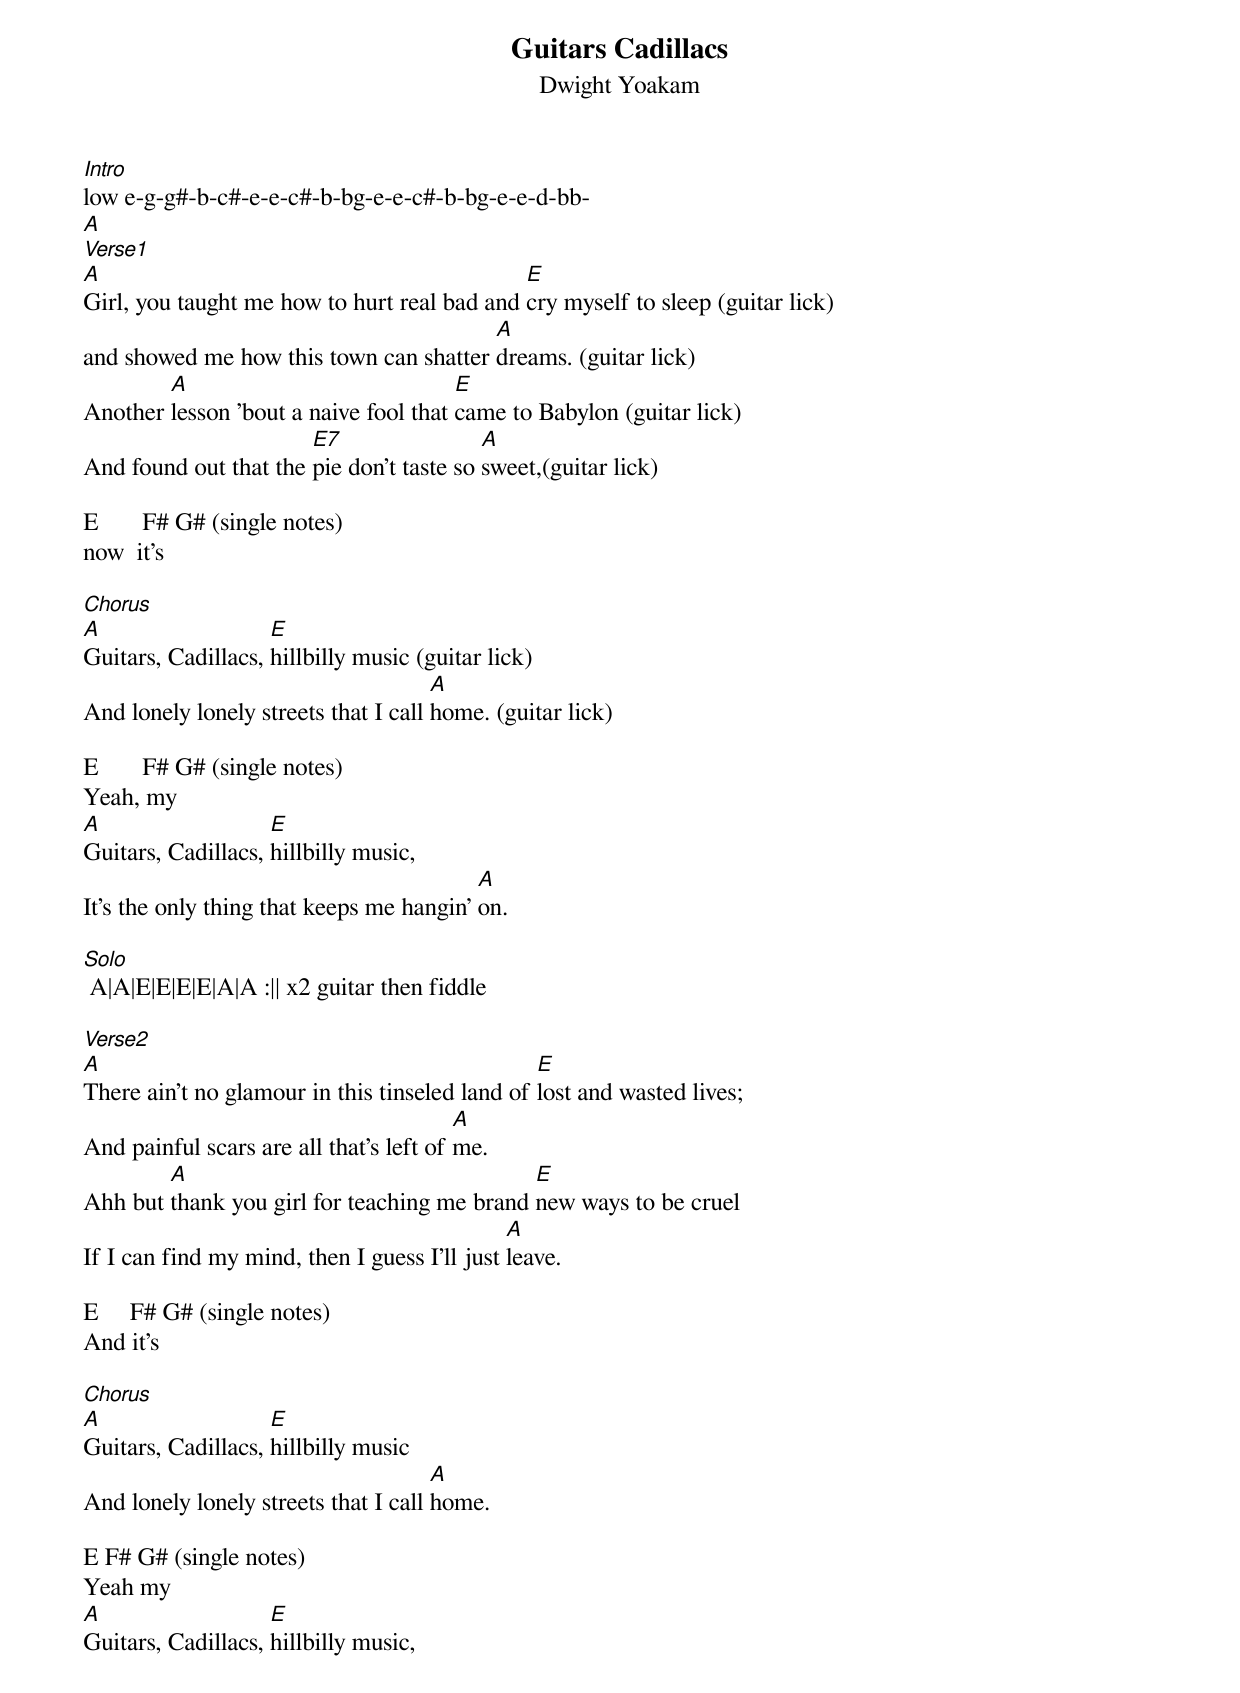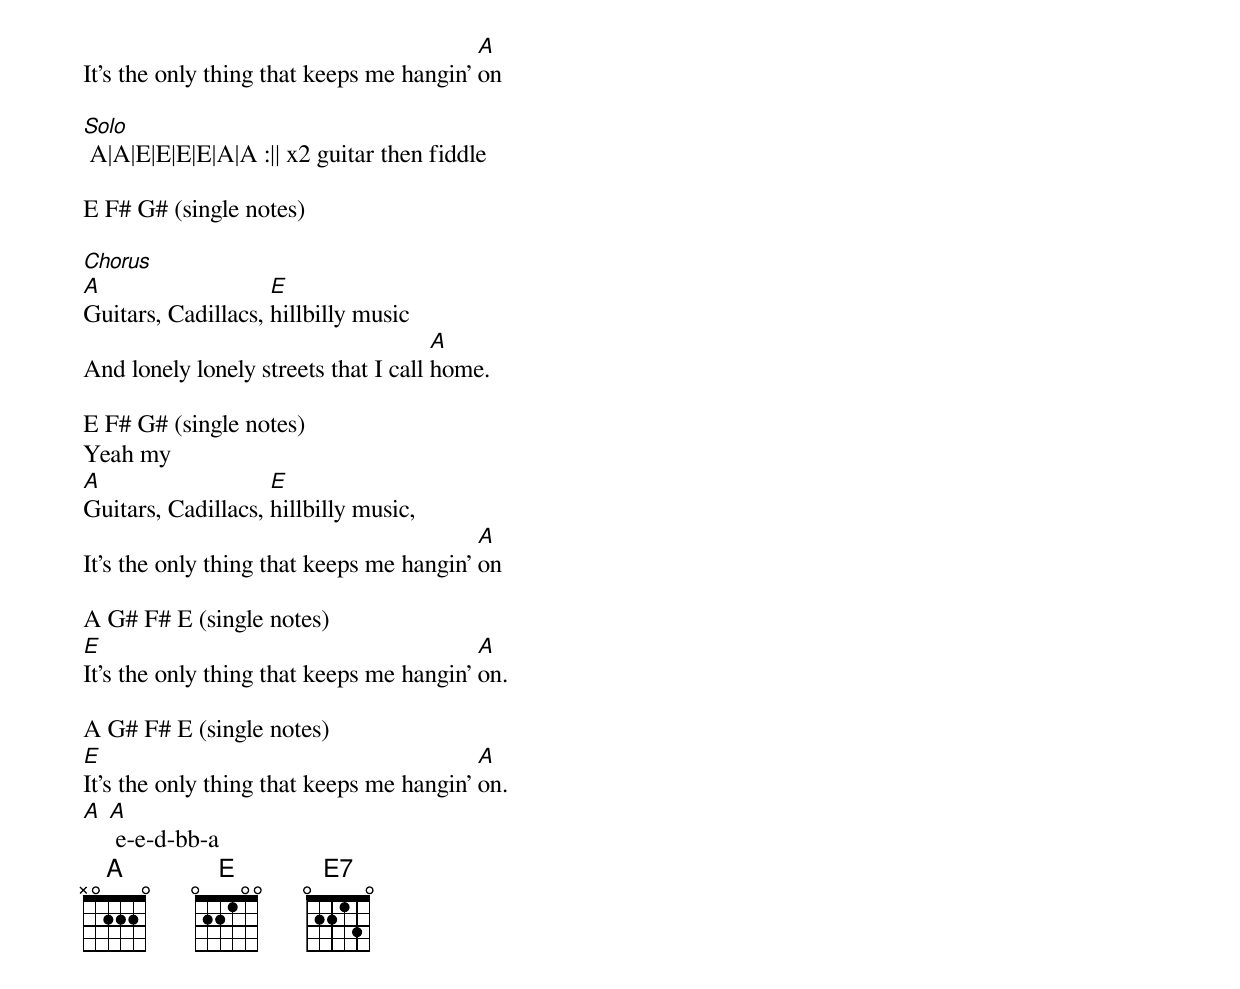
{title:Guitars Cadillacs}
{subtitle:Dwight Yoakam}

[Intro]
low e-g-g#-b-c#-e-e-c#-b-bg-e-e-c#-b-bg-e-e-d-bb-
[A]
[Verse1]
[A]Girl, you taught me how to hurt real bad and [E]cry myself to sleep (guitar lick)
and showed me how this town can shatter [A]dreams. (guitar lick)
Another [A]lesson 'bout a naive fool that [E]came to Babylon (guitar lick)
And found out that the [E7]pie don't taste so [A]sweet,(guitar lick)

E       F# G# (single notes)
now  it's

[Chorus]
[A]Guitars, Cadillacs, [E]hillbilly music (guitar lick)
And lonely lonely streets that I call [A]home. (guitar lick)

E       F# G# (single notes)
Yeah, my
[A]Guitars, Cadillacs, [E]hillbilly music,
It's the only thing that keeps me hangin' [A]on.

[Solo] A|A|E|E|E|E|A|A :|| x2 guitar then fiddle

[Verse2]
[A]There ain't no glamour in this tinseled land of [E]lost and wasted lives;
And painful scars are all that's left of [A]me.
Ahh but [A]thank you girl for teaching me brand [E]new ways to be cruel
If I can find my mind, then I guess I'll just [A]leave.

E     F# G# (single notes)
And it's

[Chorus]
[A]Guitars, Cadillacs, [E]hillbilly music
And lonely lonely streets that I call [A]home.

E F# G# (single notes)
Yeah my
[A]Guitars, Cadillacs, [E]hillbilly music,
It's the only thing that keeps me hangin' [A]on

[Solo] A|A|E|E|E|E|A|A :|| x2 guitar then fiddle

E F# G# (single notes)

[Chorus]
[A]Guitars, Cadillacs, [E]hillbilly music
And lonely lonely streets that I call [A]home.

E F# G# (single notes)
Yeah my
[A]Guitars, Cadillacs, [E]hillbilly music,
It's the only thing that keeps me hangin' [A]on

A G# F# E (single notes)
[E]It's the only thing that keeps me hangin' [A]on.

A G# F# E (single notes)
[E]It's the only thing that keeps me hangin' [A]on.
[A] [A] e-e-d-bb-a
